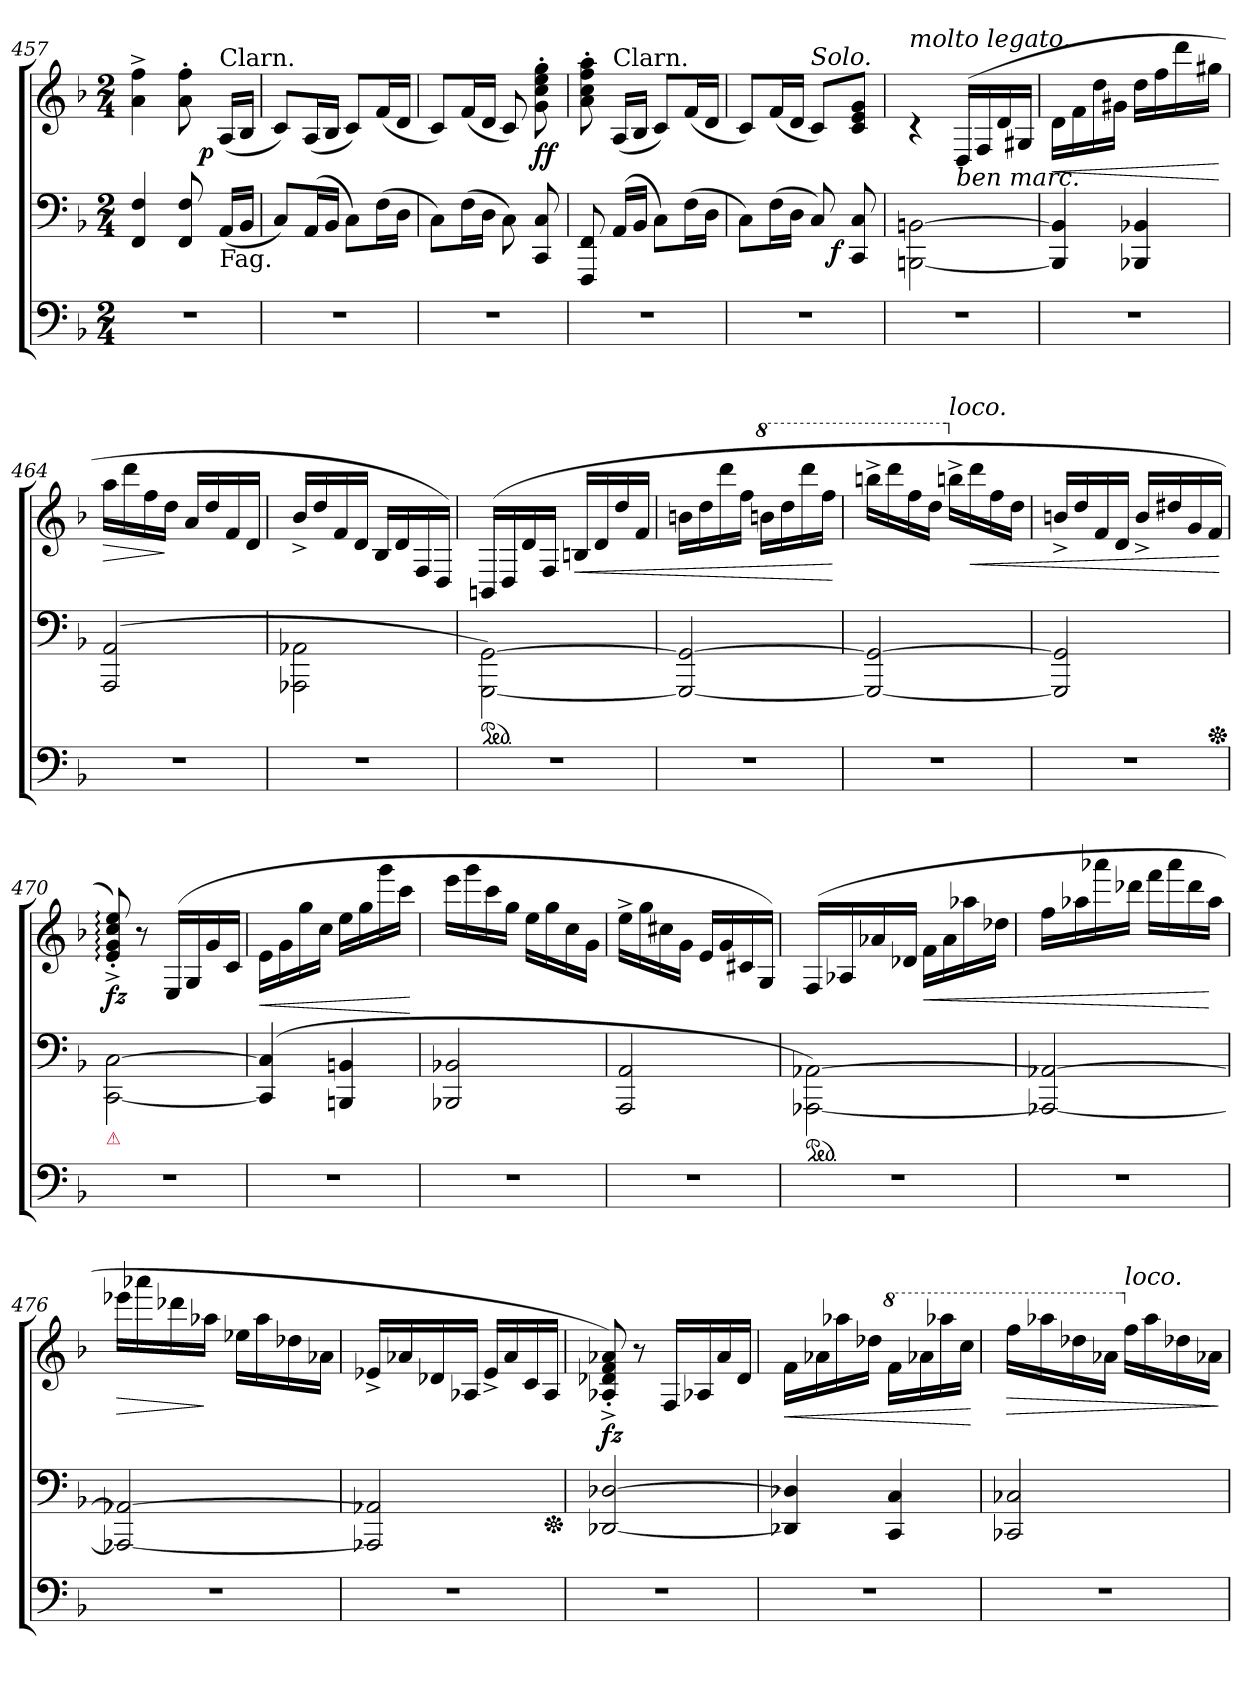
**kern	**kern	**kern	**dynam
*part2	*part1	*part1	*part1
*staff3	*staff2	*staff1	*staff1/2
*clefF4	*clefF4	*clefG2	*
*k[b-]	*k[b-]	*k[b-]	*
*F:	*F:	*F:	*
*M2/4	*M2/4	*M2/4	*
=457	=457	=457	=457
*	*	*^	*
2r	4FF! 4F!	4a!^< 4ff!^<	4ryy	.
.	8FF! 8F!	8a!'> 8ff!'>	16ryy	.
!	!	!	!	!LO:DY:b
.	.	.	8.ryy	p
!	!	!LO:TX:a:t=Clarn.	!	!
!	!LO:TX:b:t=Fag.	!	!	!
.	(16AA!LL	(16A!LL	.	.
.	16BB-!JJ	16B-!JJ	.	.
*	*	*v	*v	*
=458	=458	=458	=458
2r	8C!L)	8c!L)	.
.	(<16AA!L	(16A!L	.
.	16BB-!JJ	16B-!JJ	.
.	8C!\L)	8c!L)	.
.	(16F!\L	(16f!L	.
.	16D!\JJ	16d!JJ	.
=459	=459	=459	=459
2r	8C!\L)	8c!L)	.
.	(16F!\L	(16f!L	.
.	16D!\JJ	16d!JJ	.
.	8C!\)	8c!)	.
!	!	!	!LO:DY:b
.	8CC! 8C!	8g!'> 8cc!'> 8ee!'> 8gg!'>	ff
=460	=460	=460	=460
2r	8FFF! 8FF!	8a!'> 8cc!'> 8ff!'> 8aa!'>	.
!	!	!LO:TX:a:t=Clarn.	!
.	(<16AA!LL	(16A!LL	.
.	16BB-!JJ	16B-!JJ	.
.	8C!\L)	8c!L)	.
.	(16F!\L	(16f!L	.
.	16D!\JJ	16d!JJ	.
=461	=461	=461	=461
*	*^	*	*
2r	8C!\L)	4ryy	8c!L)	.
.	(16F!\L	.	(16f!L	.
.	16D!\JJ	.	16d!JJ	.
!	!	!	!LO:TX:a:i:t=Solo.	!
.	8C!)	16ryy	8c!L)	.
!	!	!	!	!LO:DY:b=2
.	.	8.ryy	.	f
.	8CC 8C	.	8c! 8e! 8g!J	.
=462	=462	=462	=462	=462
!	!	!	!LO:TX:a:i:t=molto legato.	!
2r	[2BBBn\ [2BBn\	4ryy	4rc	.
!	!	!LO:TX:a:i:t=ben marc.	!	!
.	.	4ryy	(>16D/LL	.
.	.	.	16F/	.
.	.	.	16d/	.
.	.	.	16G#XJJ	.
=463	=463	=463	=463	=463
!	!	!	!	!LO:HP:b
*	*v	*v	*	*
2r	4BBBn] 4BBn]	16d\LL	<
.	.	16f\	.
.	.	16dd\	.
.	.	16g#X\JJ	.
.	4BBB-X 4BB-X	16ddLL	.
.	.	16ff	.
.	.	16ddd	.
.	.	16gg#XJJ	.
.	.	.	[
=464	=464	=464	=464
!	!	!	!LO:HP:b
2r	(<2AAA 2AA	16aaLL	>
.	.	16ddd	.
.	.	16ff	.
.	.	16ddJJ	]
.	.	16a/LL	.
.	.	16dd/	.
.	.	16f/	.
.	.	16d/JJ	.
=465	=465	=465	=465
2r	2AAA-X\ 2AA-X\	16b-^<LL	.
.	.	16dd	.
.	.	16f	.
.	.	16dJJ	.
.	.	16B-\LL	.
.	.	16d\	.
.	.	16F/	.
.	.	16D/JJ)	.
=466	=466	=466	=466
*	*ped	*	*
2r	[2GGG\ [>2GG\)	(>16BBn/LL	.
.	.	16D/	.
.	.	16d/	.
.	.	16F/JJ	.
!	!	!	!LO:HP:b
.	.	16BnLL	<
.	.	16d	.
.	.	16dd	.
.	.	16fJJ	.
=467	=467	=467	=467
2r	2GGG_ 2GG_>	16bnLL	.
.	.	16dd	.
.	.	16ddd	.
.	.	16ffJJ	.
*	*	*8va	*
.	.	16bbnLL	.
.	.	16ddd	.
.	.	16dddd	.
.	.	16fffJJ	.
.	.	.	[
=468	=468	=468	=468
2r	2GGG_ 2GG_	16bbbn^<LL	.
.	.	16dddd	.
.	.	16fff	.
.	.	16dddJJ	.
*	*	*X8va	*
!	!	!LO:TX:a:i:t=loco.	!
.	.	16bbn^<LL	.
!	!	!	!LO:HP:b
.	.	16ddd	<
.	.	16ff	.
.	.	16ddJJ	.
=469	=469	=469	=469
2r	2GGG] 2GG]	16bn^>/LL	.
.	.	16dd/	.
.	.	16f/	.
.	.	16d/JJ	.
.	.	16b^>/LL	.
.	.	16dd#X/	.
.	.	16g/	.
*	*Xped	*	*
.	.	16f/JJ	.
.	.	.	[
=470	=470	=470	=470
!	!LO:TX:b:color=crimson:t=⚠	!	!
!	!	!	!LO:DY:b
2r	[2CC\ [2C\	8e:'>^< 8g:'>^< 8cc:'>^< 8ee:'>^<)	fz
.	.	8r	.
.	.	(>16E/LL	.
.	.	16G/	.
.	.	16g	.
.	.	16cJJ	.
=471	=471	=471	=471
!	!	!	!LO:HP:b
2r	(<4CC] 4C]	16eLL	<
.	.	16g	.
.	.	16gg	.
.	.	16ccJJ	.
.	4BBBn 4BBn	16eeLL	.
.	.	16gg	.
.	.	16ggg	.
.	.	16cccJJ	.
.	.	.	[
=472	=472	=472	=472
2r	2BBB-X 2BB-X	16eeeLL	.
.	.	16ggg	.
.	.	16ccc	.
.	.	16ggJJ	.
.	.	16eeLL	.
.	.	16gg	.
.	.	16cc	.
.	.	16gJJ	.
=473	=473	=473	=473
2r	2AAA 2AA	16ee^<LL	.
.	.	16gg	.
.	.	16cc#X	.
.	.	16gJJ	.
.	.	16eLL	.
.	.	16g	.
.	.	16c#X	.
.	.	16G/JJ)	.
=474	=474	=474	=474
*	*ped	*	*
2r	[2AAA-X\ [>2AA-X\)	(>16F/LL	.
.	.	16A-X	.
.	.	16a-X	.
.	.	16d-XJJ	.
!	!	!	!LO:HP:b
.	.	16fLL	<
.	.	16a-	.
.	.	16aa-X	.
.	.	16dd-XJJ	.
=475	=475	=475	=475
2r	2AAA-X_ 2AA-X_>	16ffLL	.
.	.	16aa-X	.
.	.	16aaa-X	.
.	.	16ddd-XJJ	.
.	.	16fffLL	.
.	.	16aaa-	.
.	.	16ddd-	.
.	.	16aa-JJ	[
=476	=476	=476	=476
!	!	!	!LO:HP:b
2r	2AAA-X_ 2AA-X_	16eee-XLL	>
.	.	16aaa-X	.
.	.	16ddd-X	.
.	.	16aa-XJJ	]
.	.	16ee-XLL	.
.	.	16aa-	.
.	.	16dd-X	.
.	.	16a-XJJ	.
=477	=477	=477	=477
2r	2AAA-X] 2AA-X]	16e-X^<LL	.
.	.	16a-X	.
.	.	16d-X	.
.	.	16A-XJJ	.
.	.	16e-^<LL	.
.	.	16a-	.
.	.	16c	.
*	*Xped	*	*
.	.	16A-JJ	.
=478	=478	=478	=478
!	!	!	!LO:DY:b
2r	[2DD-X [2D-X	8A-X'>^< 8d-X'>^< 8f'>^< 8a-X'>^<)	fz
.	.	8r	.
.	.	16F/LL	.
.	.	16A-X	.
.	.	16a-	.
.	.	16d-JJ	.
=479	=479	=479	=479
!	!	!	!LO:HP:b
2r	4DD-X] 4D-X]	16fLL	<
.	.	16a-X	.
.	.	16aa-X	.
.	.	16dd-XJJ	.
*	*	*8va	*
.	4CC 4C	16ffLL	.
.	.	16aa-X	.
.	.	16aaa-X	.
.	.	16cccJJ	.
.	.	.	[
=480	=480	=480	=480
!	!	!	!LO:HP:b
2r	2CC-X 2C-X	16fffLL	>
.	.	16aaa-X	.
.	.	16ddd-X	.
.	.	16aa-XJJ	.
*	*	*X8va	*
!	!	!LO:TX:a:i:t=loco.	!
.	.	16ffLL	.
.	.	16aa-	.
.	.	16dd-X	.
.	.	16a-XJJ	.
.	.	.	]
=	=	=	=
*-	*-	*-	*-
